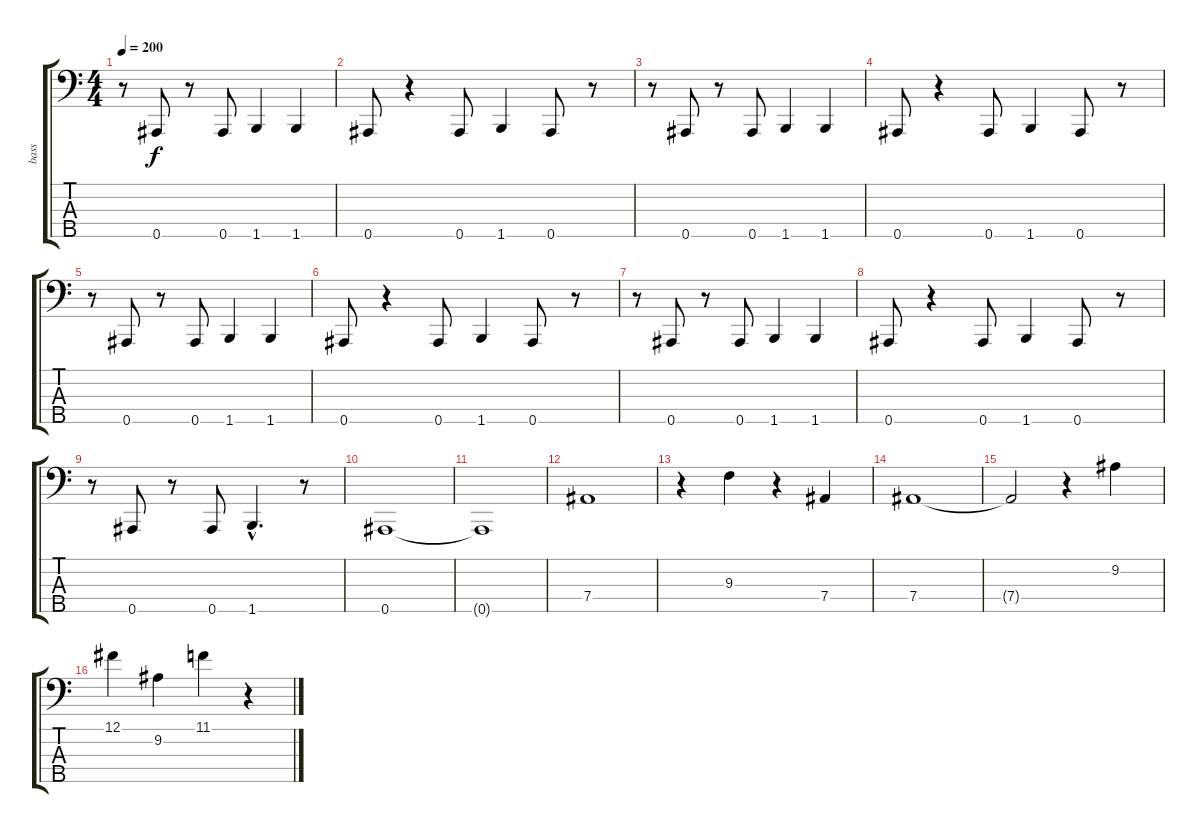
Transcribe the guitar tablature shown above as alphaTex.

\track ("bass" "bass") {instrument electricbassfinger}
\staff {score tabs}
\tuning (Gb2 Db2 Ab1 Eb1 Bb0) {hide}
\ts (4 4)
\tempo 200
\clef f4
\ks c
r.8{dy f} 0.5.8 r.8 0.5.8 1.5.4 1.5.4 |
0.5.8 r.4 0.5.8 1.5.4 0.5.8 r.8 |
r.8 0.5.8 r.8 0.5.8 1.5.4 1.5.4 |
0.5.8 r.4 0.5.8 1.5.4 0.5.8 r.8 |
r.8 0.5.8 r.8 0.5.8 1.5.4 1.5.4 |
0.5.8 r.4 0.5.8 1.5.4 0.5.8 r.8 |
r.8 0.5.8 r.8 0.5.8 1.5.4 1.5.4 |
0.5.8 r.4 0.5.8 1.5.4 0.5.8 r.8 |
r.8 0.5.8 r.8 0.5.8 1.5{hac}.4{d} r.8 |
0.5.1{instrument electricbassfinger} |
0.5{t}.1 |
7.4.1 |
r.4 9.3.4 r.4 7.4.4 |
7.4.1 |
7.4{t}.2 r.4 9.2.4 |
12.1.4 9.2.4 11.1.4 r.4
